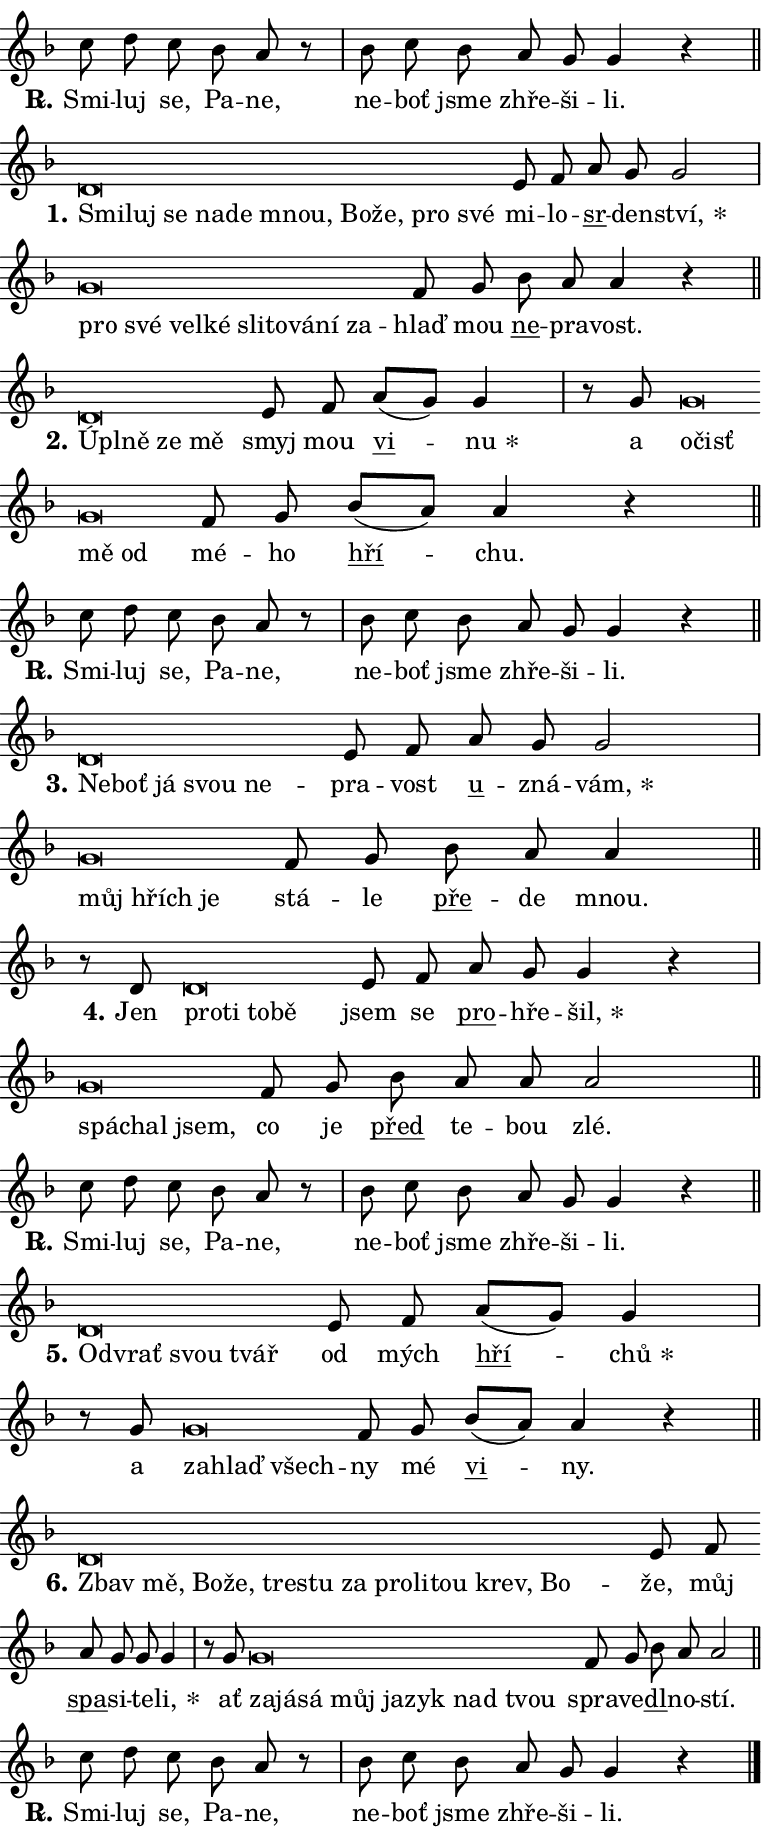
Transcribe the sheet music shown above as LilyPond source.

\version "2.24.0"
\header { tagline = "" }
\paper {
  indent = 0\cm
  top-margin = 0\cm
  right-margin = 0.13\cm % to fit lyric hyphens
  bottom-margin = 0\cm
  left-margin = 0\cm
  paper-width = 13\cm
  page-breaking = #ly:one-page-breaking
  system-system-spacing.basic-distance = #11
  score-system-spacing.basic-distance = #11
  ragged-last = ##f
}


%% Author: Thomas Morley
%% https://lists.gnu.org/archive/html/lilypond-user/2020-05/msg00002.html
#(define (line-position grob)
"Returns position of @var[grob} in current system:
   @code{'start}, if at first time-step
   @code{'end}, if at last time-step
   @code{'middle} otherwise
"
  (let* ((col (ly:item-get-column grob))
         (ln (ly:grob-object col 'left-neighbor))
         (rn (ly:grob-object col 'right-neighbor))
         (col-to-check-left (if (ly:grob? ln) ln col))
         (col-to-check-right (if (ly:grob? rn) rn col))
         (break-dir-left
           (and
             (ly:grob-property col-to-check-left 'non-musical #f)
             (ly:item-break-dir col-to-check-left)))
         (break-dir-right
           (and
             (ly:grob-property col-to-check-right 'non-musical #f)
             (ly:item-break-dir col-to-check-right))))
        (cond ((eqv? 1 break-dir-left) 'start)
              ((eqv? -1 break-dir-right) 'end)
              (else 'middle))))

#(define (tranparent-at-line-position vctor)
  (lambda (grob)
  "Relying on @code{line-position} select the relevant enry from @var{vctor}.
Used to determine transparency,"
    (case (line-position grob)
      ((end) (not (vector-ref vctor 0)))
      ((middle) (not (vector-ref vctor 1)))
      ((start) (not (vector-ref vctor 2))))))

noteHeadBreakVisibility =
#(define-music-function (break-visibility)(vector?)
"Makes @code{NoteHead}s transparent relying on @var{break-visibility}"
#{
  \override NoteHead.transparent =
    #(tranparent-at-line-position break-visibility)
#})

#(define delete-ledgers-for-transparent-note-heads
  (lambda (grob)
    "Reads whether a @code{NoteHead} is transparent.
If so this @code{NoteHead} is removed from @code{'note-heads} from
@var{grob}, which is supposed to be @code{LedgerLineSpanner}.
As a result ledgers are not printed for this @code{NoteHead}"
    (let* ((nhds-array (ly:grob-object grob 'note-heads))
           (nhds-list
             (if (ly:grob-array? nhds-array)
                 (ly:grob-array->list nhds-array)
                 '()))
           ;; Relies on the transparent-property being done before
           ;; Staff.LedgerLineSpanner.after-line-breaking is executed.
           ;; This is fragile ...
           (to-keep
             (remove
               (lambda (nhd)
                 (ly:grob-property nhd 'transparent #f))
               nhds-list)))
      ;; TODO find a better method to iterate over grob-arrays, similiar
      ;; to filter/remove etc for lists
      ;; For now rebuilt from scratch
      (set! (ly:grob-object grob 'note-heads)  '())
      (for-each
        (lambda (nhd)
          (ly:pointer-group-interface::add-grob grob 'note-heads nhd))
        to-keep))))

squashNotes = {
  \override NoteHead.X-extent = #'(-0.2 . 0.2)
  \override NoteHead.Y-extent = #'(-0.75 . 0)
  \override NoteHead.stencil =
    #(lambda (grob)
       (let ((pos (ly:grob-property grob 'staff-position)))
         (begin
           (if (< pos -7) (display "ERROR: Lower brevis then expected\n") (display ""))
           (if (<= pos -6) ly:text-interface::print ly:note-head::print))))
}
unSquashNotes = {
  \revert NoteHead.X-extent
  \revert NoteHead.Y-extent
  \revert NoteHead.stencil
}

hideNotes = \noteHeadBreakVisibility #begin-of-line-visible
unHideNotes = \noteHeadBreakVisibility #all-visible

% work-around for resetting accidentals
% https://lilypond.org/doc/v2.23/Documentation/notation/displaying-rhythms#unmetered-music
cadenzaMeasure = {
  \cadenzaOff
  \partial 1024 s1024
  \cadenzaOn
}

#(define-markup-command (accent layout props text) (markup?)
  "Underline accented syllable"
  (interpret-markup layout props
    #{\markup \override #'(offset . 4.3) \underline { #text }#}))

responsum = \markup \concat {
  "R" \hspace #-1.05 \path #0.1 #'((moveto 0 0.07) (lineto 0.9 0.8)) \hspace #0.05 "."
}

spaceSize = #0.6828661417322834 % exact space size for TeX Gyre Schola

\layout {
  \context {
    \Staff
    \remove "Time_signature_engraver"
    \override LedgerLineSpanner.after-line-breaking = #delete-ledgers-for-transparent-note-heads
  }
  \context {
    \Lyrics {
      \override LyricSpace.minimum-distance = \spaceSize
      \override LyricText.font-name = #"TeX Gyre Schola"
      \override LyricText.font-size = 1
      \override StanzaNumber.font-name = #"TeX Gyre Schola Bold"
      \override StanzaNumber.font-size = 1
    }
  }
  \context {
    \Score 
    \override NoteHead.text =
      #(lambda (grob) 
        (let ((pos (ly:grob-property grob 'staff-position)))
          #{\markup {
            \combine
              \halign #-0.55 \raise #(if (= pos -6) 0 0.5) \override #'(thickness . 2) \draw-line #'(3.2 . 0)
              \musicglyph "noteheads.sM1"
          }#}))
  }
}

% magnetic-lyrics.ily
%
%   written by
%     Jean Abou Samra <jean@abou-samra.fr>
%     Werner Lemberg <wl@gnu.org>
%
%   adapted by
%     Jiri Hon <jiri.hon@gmail.com>
%
% Version 2022-Apr-15

% https://www.mail-archive.com/lilypond-user@gnu.org/msg149350.html

#(define (Left_hyphen_pointer_engraver context)
   "Collect syllable-hyphen-syllable occurrences in lyrics and store
them in properties.  This engraver only looks to the left.  For
example, if the lyrics input is @code{foo -- bar}, it does the
following.

@itemize @bullet
@item
Set the @code{text} property of the @code{LyricHyphen} grob between
@q{foo} and @q{bar} to @code{foo}.

@item
Set the @code{left-hyphen} property of the @code{LyricText} grob with
text @q{foo} to the @code{LyricHyphen} grob between @q{foo} and
@q{bar}.
@end itemize

Use this auxiliary engraver in combination with the
@code{lyric-@/text::@/apply-@/magnetic-@/offset!} hook."
   (let ((hyphen #f)
         (text #f))
     (make-engraver
      (acknowledgers
       ((lyric-syllable-interface engraver grob source-engraver)
        (set! text grob)))
      (end-acknowledgers
       ((lyric-hyphen-interface engraver grob source-engraver)
        ;(when (not (grob::has-interface grob 'lyric-space-interface))
          (set! hyphen grob)));)
      ((stop-translation-timestep engraver)
       (when (and text hyphen)
         (ly:grob-set-object! text 'left-hyphen hyphen))
       (set! text #f)
       (set! hyphen #f)))))

#(define (lyric-text::apply-magnetic-offset! grob)
   "If the space between two syllables is less than the value in
property @code{LyricText@/.details@/.squash-threshold}, move the right
syllable to the left so that it gets concatenated with the left
syllable.

Use this function as a hook for
@code{LyricText@/.after-@/line-@/breaking} if the
@code{Left_@/hyphen_@/pointer_@/engraver} is active."
   (let ((hyphen (ly:grob-object grob 'left-hyphen #f)))
     (when hyphen
       (let ((left-text (ly:spanner-bound hyphen LEFT)))
         (when (grob::has-interface left-text 'lyric-syllable-interface)
           (let* ((common (ly:grob-common-refpoint grob left-text X))
                  (this-x-ext (ly:grob-extent grob common X))
                  (left-x-ext
                   (begin
                     ;; Trigger magnetism for left-text.
                     (ly:grob-property left-text 'after-line-breaking)
                     (ly:grob-extent left-text common X)))
                  ;; `delta` is the gap width between two syllables.
                  (delta (- (interval-start this-x-ext)
                            (interval-end left-x-ext)))
                  (details (ly:grob-property grob 'details))
                  (threshold (assoc-get 'squash-threshold details 0.2)))
             (when (< delta threshold)
               (let* (;; We have to manipulate the input text so that
                      ;; ligatures crossing syllable boundaries are not
                      ;; disabled.  For languages based on the Latin
                      ;; script this is essentially a beautification.
                      ;; However, for non-Western scripts it can be a
                      ;; necessity.
                      (lt (ly:grob-property left-text 'text))
                      (rt (ly:grob-property grob 'text))
                      (is-space (grob::has-interface hyphen 'lyric-space-interface))
                      (space (if is-space " " ""))
                      (extra-delta (if is-space spaceSize 0))
                      ;; Append new syllable.
                      (ltrt-space (if (and (string? lt) (string? rt))
                                (string-append lt space rt)
                                (make-concat-markup (list lt space rt))))
                      ;; Right-align `ltrt` to the right side.
                      (ltrt-space-markup (grob-interpret-markup
                               grob
                               (make-translate-markup
                                (cons (interval-length this-x-ext) 0)
                                (make-right-align-markup ltrt-space)))))
                 (begin
                   ;; Don't print `left-text`.
                   (ly:grob-set-property! left-text 'stencil #f)
                   ;; Set text and stencil (which holds all collected
                   ;; syllables so far) and shift it to the left.
                   (ly:grob-set-property! grob 'text ltrt-space)
                   (ly:grob-set-property! grob 'stencil ltrt-space-markup)
                   (ly:grob-translate-axis! grob (- (- delta extra-delta)) X))))))))))


#(define (lyric-hyphen::displace-bounds-first grob)
   ;; Make very sure this callback isn't triggered too early.
   (let ((left (ly:spanner-bound grob LEFT))
         (right (ly:spanner-bound grob RIGHT)))
     (ly:grob-property left 'after-line-breaking)
     (ly:grob-property right 'after-line-breaking)
     (ly:lyric-hyphen::print grob)))

squashThreshold = #0.4

\layout {
  \context {
    \Lyrics
    \consists #Left_hyphen_pointer_engraver
    \override LyricText.after-line-breaking =
      #lyric-text::apply-magnetic-offset!
    \override LyricHyphen.stencil = #lyric-hyphen::displace-bounds-first
    \override LyricText.details.squash-threshold = \squashThreshold
    \override LyricHyphen.minimum-distance = 0
    \override LyricHyphen.minimum-length = \squashThreshold
  }
}

squashText = \override LyricText.details.squash-threshold = 9999
unSquashText = \override LyricText.details.squash-threshold = \squashThreshold

leftText = \override LyricText.self-alignment-X = #LEFT
unLeftText = \revert LyricText.self-alignment-X

starOffset = #(lambda (grob) 
                (let ((x_offset (ly:self-alignment-interface::aligned-on-x-parent grob)))
                  (if (= x_offset 0) 0 (+ x_offset 1.2))))

star = #(define-music-function (syllable)(string?)
"Append star separator at the end of a syllable"
#{
  \once \override LyricText.X-offset = #starOffset
  \lyricmode { \markup {
    #syllable
    \override #'((font-name . "TeX Gyre Schola Bold")) \hspace #0.2 \lower #0.65 \larger "*"
  } }
#})

starAccent = #(define-music-function (syllable)(string?)
"Append star separator at the end of a syllable and make accent"
#{
  \once \override LyricText.X-offset = #starOffset
  \lyricmode { \markup {
    \accent #syllable
    \override #'((font-name . "TeX Gyre Schola Bold")) \hspace #0.2 \lower #0.65 \larger "*"
  } }
#})

breath = #(define-music-function (syllable)(string?)
"Append breathing indicator at the end of a syllable"
#{
  \lyricmode { \markup { #syllable "+" } }
#})

optionalBreath = #(define-music-function (syllable)(string?)
"Append optional breathing indicator at the end of a syllable"
#{
  \lyricmode { \markup { #syllable "(+)" } }
#})


\score {
    <<
        \new Voice = "melody" { \cadenzaOn \key f \major \relative { c''8 d c bes a r \cadenzaMeasure \bar "|" bes c bes \bar "" a g g4 r \cadenzaMeasure \bar "||" \break } }
        \new Lyrics \lyricsto "melody" { \lyricmode { \set stanza = \responsum
Smi -- luj se, Pa -- ne, ne -- boť jsme zhře -- ši -- li. } }
    >>
    \layout {}
}

\score {
    <<
        \new Voice = "melody" { \cadenzaOn \key f \major \relative { \squashNotes d'\breve*1/16 \hideNotes \breve*1/16 \bar "" \breve*1/16 \bar "" \breve*1/16 \bar "" \breve*1/16 \bar "" \breve*1/16 \bar "" \breve*1/16 \bar "" \breve*1/16 \bar "" \breve*1/16 \breve*1/16 \bar "" \unHideNotes \unSquashNotes e8 f \bar "" a g g2 \cadenzaMeasure \bar "|" \squashNotes g\breve*1/16 \hideNotes \breve*1/16 \bar "" \breve*1/16 \bar "" \breve*1/16 \bar "" \breve*1/16 \bar "" \breve*1/16 \bar "" \breve*1/16 \bar "" \breve*1/16 \breve*1/16 \bar "" \unHideNotes \unSquashNotes f8 g \bar "" bes a a4 r \cadenzaMeasure \bar "||" \break } }
        \new Lyrics \lyricsto "melody" { \lyricmode { \set stanza = "1."
\leftText Smi -- \squashText luj se na -- de mnou, Bo -- že, pro své \unLeftText \unSquashText mi -- lo -- \markup \accent sr -- den -- \star ství, \leftText pro \squashText své vel -- ké sli -- to -- vá -- ní za -- \unLeftText \unSquashText hlaď mou \markup \accent ne -- pra -- vost. } }
    >>
    \layout {}
}

\score {
    <<
        \new Voice = "melody" { \cadenzaOn \key f \major \relative { \squashNotes d'\breve*1/16 \hideNotes \breve*1/16 \bar "" \breve*1/16 \breve*1/16 \bar "" \unHideNotes \unSquashNotes e8 f \bar "" a[( g)] g4 \cadenzaMeasure \bar "|" r8 g8 \squashNotes g\breve*1/16 \hideNotes \breve*1/16 \bar "" \breve*1/16 \breve*1/16 \bar "" \unHideNotes \unSquashNotes f8 g \bar "" bes[( a)] a4 r \cadenzaMeasure \bar "||" \break } }
        \new Lyrics \lyricsto "melody" { \lyricmode { \set stanza = "2."
\leftText Úpl -- \squashText ně ze mě \unLeftText \unSquashText smyj mou \markup \accent vi -- \star nu a \leftText o -- \squashText čisť mě od \unLeftText \unSquashText mé -- ho \markup \accent hří -- chu. } }
    >>
    \layout {}
}

\score {
    <<
        \new Voice = "melody" { \cadenzaOn \key f \major \relative { c''8 d c bes a r \cadenzaMeasure \bar "|" bes c bes \bar "" a g g4 r \cadenzaMeasure \bar "||" \break } }
        \new Lyrics \lyricsto "melody" { \lyricmode { \set stanza = \responsum
Smi -- luj se, Pa -- ne, ne -- boť jsme zhře -- ši -- li. } }
    >>
    \layout {}
}

\score {
    <<
        \new Voice = "melody" { \cadenzaOn \key f \major \relative { \squashNotes d'\breve*1/16 \hideNotes \breve*1/16 \bar "" \breve*1/16 \bar "" \breve*1/16 \breve*1/16 \bar "" \unHideNotes \unSquashNotes e8 f \bar "" a g g2 \cadenzaMeasure \bar "|" \squashNotes g\breve*1/16 \hideNotes \breve*1/16 \breve*1/16 \bar "" \unHideNotes \unSquashNotes f8 g \bar "" bes a a4 \cadenzaMeasure \bar "||" \break } }
        \new Lyrics \lyricsto "melody" { \lyricmode { \set stanza = "3."
\leftText Ne -- \squashText boť já svou ne -- \unLeftText \unSquashText pra -- vost \markup \accent u -- zná -- \star vám, \leftText můj \squashText hřích je \unLeftText \unSquashText stá -- le \markup \accent pře -- de mnou. } }
    >>
    \layout {}
}

\score {
    <<
        \new Voice = "melody" { \cadenzaOn \key f \major \relative { r8 d'8 \squashNotes d\breve*1/16 \hideNotes \breve*1/16 \bar "" \breve*1/16 \breve*1/16 \bar "" \unHideNotes \unSquashNotes e8 f \bar "" a g g4 r \cadenzaMeasure \bar "|" \squashNotes g\breve*1/16 \hideNotes \breve*1/16 \breve*1/16 \bar "" \unHideNotes \unSquashNotes f8 g \bar "" bes a a a2 \cadenzaMeasure \bar "||" \break } }
        \new Lyrics \lyricsto "melody" { \lyricmode { \set stanza = "4."
Jen \leftText pro -- \squashText ti to -- bě \unLeftText \unSquashText jsem se \markup \accent pro -- hře -- \star šil, \leftText spá -- \squashText chal jsem, \unLeftText \unSquashText co je \markup \accent před te -- bou zlé. } }
    >>
    \layout {}
}

\score {
    <<
        \new Voice = "melody" { \cadenzaOn \key f \major \relative { c''8 d c bes a r \cadenzaMeasure \bar "|" bes c bes \bar "" a g g4 r \cadenzaMeasure \bar "||" \break } }
        \new Lyrics \lyricsto "melody" { \lyricmode { \set stanza = \responsum
Smi -- luj se, Pa -- ne, ne -- boť jsme zhře -- ši -- li. } }
    >>
    \layout {}
}

\score {
    <<
        \new Voice = "melody" { \cadenzaOn \key f \major \relative { \squashNotes d'\breve*1/16 \hideNotes \breve*1/16 \bar "" \breve*1/16 \breve*1/16 \bar "" \unHideNotes \unSquashNotes e8 f \bar "" a[( g)] g4 \cadenzaMeasure \bar "|" r8 g8 \squashNotes g\breve*1/16 \hideNotes \breve*1/16 \breve*1/16 \bar "" \unHideNotes \unSquashNotes f8 g \bar "" bes[( a)] a4 r \cadenzaMeasure \bar "||" \break } }
        \new Lyrics \lyricsto "melody" { \lyricmode { \set stanza = "5."
\leftText Od -- \squashText vrať svou tvář \unLeftText \unSquashText od mých \markup \accent hří -- \star chů a \leftText za -- \squashText hlaď všech -- \unLeftText \unSquashText ny mé \markup \accent vi -- ny. } }
    >>
    \layout {}
}

\score {
    <<
        \new Voice = "melody" { \cadenzaOn \key f \major \relative { \squashNotes d'\breve*1/16 \hideNotes \breve*1/16 \bar "" \breve*1/16 \bar "" \breve*1/16 \bar "" \breve*1/16 \bar "" \breve*1/16 \bar "" \breve*1/16 \bar "" \breve*1/16 \bar "" \breve*1/16 \bar "" \breve*1/16 \bar "" \breve*1/16 \breve*1/16 \bar "" \unHideNotes \unSquashNotes e8 f \bar "" a g g g4 \cadenzaMeasure \bar "|" r8 g8 \squashNotes g\breve*1/16 \hideNotes \breve*1/16 \bar "" \breve*1/16 \bar "" \breve*1/16 \bar "" \breve*1/16 \bar "" \breve*1/16 \bar "" \breve*1/16 \breve*1/16 \bar "" \unHideNotes \unSquashNotes f8 g \bar "" bes a a2 \cadenzaMeasure \bar "||" \break } }
        \new Lyrics \lyricsto "melody" { \lyricmode { \set stanza = "6."
\leftText Zbav \squashText mě, Bo -- že, tre -- stu za pro -- li -- tou krev, Bo -- \unLeftText \unSquashText že, můj \markup \accent spa -- si -- te -- \star li, ať \leftText za -- \squashText já -- sá můj ja -- zyk nad tvou \unLeftText \unSquashText spra -- ve -- \markup \accent dl -- no -- stí. } }
    >>
    \layout {}
}

\score {
    <<
        \new Voice = "melody" { \cadenzaOn \key f \major \relative { c''8 d c bes a r \cadenzaMeasure \bar "|" bes c bes \bar "" a g g4 r \cadenzaMeasure \bar "||" \break } \bar "|." }
        \new Lyrics \lyricsto "melody" { \lyricmode { \set stanza = \responsum
Smi -- luj se, Pa -- ne, ne -- boť jsme zhře -- ši -- li. } }
    >>
    \layout {}
}
